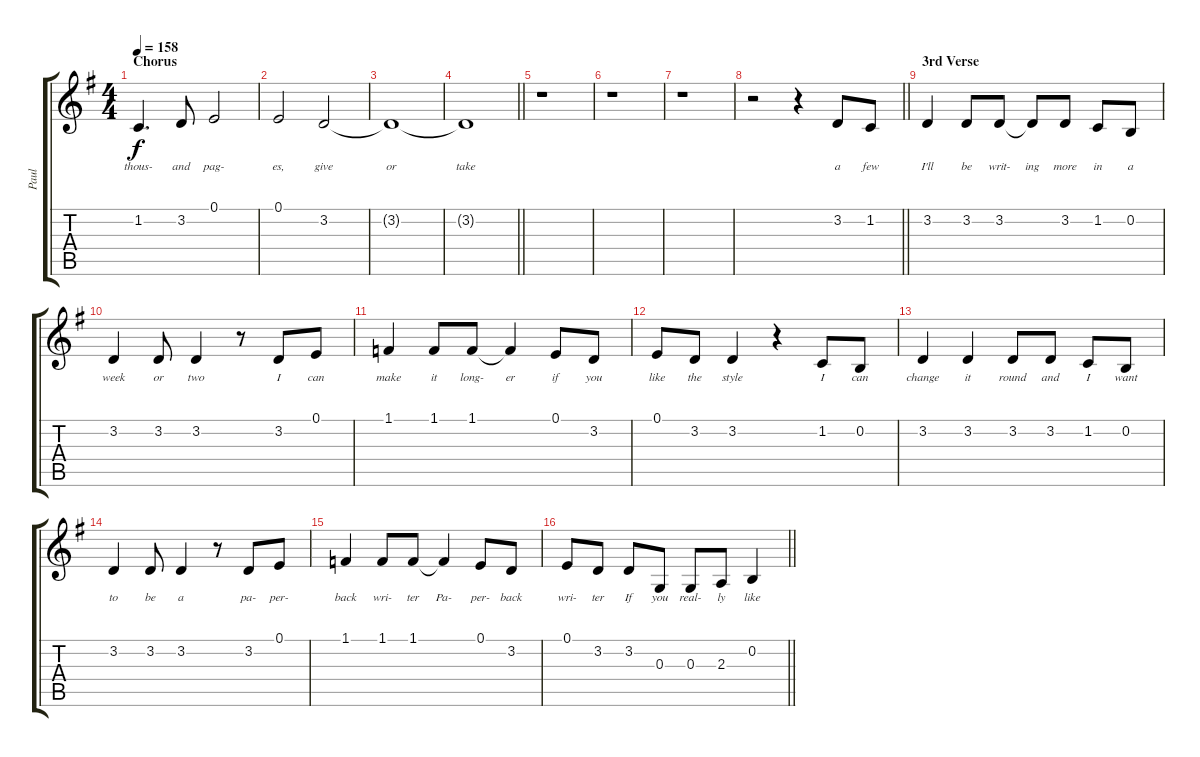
\track ("Paul" "Paul") {instrument altosax}
\staff {score tabs}
\tuning (E4 B3 G3 D3 A2 E2) {hide}
\ts (4 4)
\section ("" "Chorus")
\tempo 158
\clef g2
\ks g
1.2.4{d lyrics (0 "thous-") lyrics (1 "") lyrics (2 "") lyrics (3 "") lyrics (4 "") dy f} 3.2.8{lyrics (0 "and") lyrics (1 "") lyrics (2 "") lyrics (3 "") lyrics (4 "")} 0.1.2{lyrics (0 "pag-") lyrics (1 "") lyrics (2 "") lyrics (3 "") lyrics (4 "")} |
0.1.2{lyrics (0 "es,") lyrics (1 "") lyrics (2 "") lyrics (3 "") lyrics (4 "")} 3.2.2{lyrics (0 "give") lyrics (1 "") lyrics (2 "") lyrics (3 "") lyrics (4 "")} |
3.2{t}.1{lyrics (0 "or") lyrics (1 "") lyrics (2 "") lyrics (3 "") lyrics (4 "")} |
\barLineRight lightlight
3.2{t}.1{lyrics (0 "take") lyrics (1 "") lyrics (2 "") lyrics (3 "") lyrics (4 "")} |
\section ("" "")
r.1 |
r.1 |
r.1 |
\barLineRight lightlight
r.2 r.4 3.2.8{lyrics (0 "a") lyrics (1 "") lyrics (2 "") lyrics (3 "") lyrics (4 "")} 1.2.8{lyrics (0 "few") lyrics (1 "") lyrics (2 "") lyrics (3 "") lyrics (4 "")} |
\section ("" "3rd Verse")
3.2.4{lyrics (0 "I'll") lyrics (1 "") lyrics (2 "") lyrics (3 "") lyrics (4 "")} 3.2.8{lyrics (0 "be") lyrics (1 "") lyrics (2 "") lyrics (3 "") lyrics (4 "")} 3.2.8{lyrics (0 "writ-") lyrics (1 "") lyrics (2 "") lyrics (3 "") lyrics (4 "")} 3.2{t}.8{lyrics (0 "ing") lyrics (1 "") lyrics (2 "") lyrics (3 "") lyrics (4 "")} 3.2.8{lyrics (0 "more") lyrics (1 "") lyrics (2 "") lyrics (3 "") lyrics (4 "")} 1.2.8{lyrics (0 "in") lyrics (1 "") lyrics (2 "") lyrics (3 "") lyrics (4 "")} 0.2.8{lyrics (0 "a") lyrics (1 "") lyrics (2 "") lyrics (3 "") lyrics (4 "")} |
3.2.4{lyrics (0 "week") lyrics (1 "") lyrics (2 "") lyrics (3 "") lyrics (4 "")} 3.2.8{lyrics (0 "or") lyrics (1 "") lyrics (2 "") lyrics (3 "") lyrics (4 "")} 3.2.4{lyrics (0 "two") lyrics (1 "") lyrics (2 "") lyrics (3 "") lyrics (4 "")} r.8 3.2.8{lyrics (0 "I") lyrics (1 "") lyrics (2 "") lyrics (3 "") lyrics (4 "")} 0.1.8{lyrics (0 "can") lyrics (1 "") lyrics (2 "") lyrics (3 "") lyrics (4 "")} |
1.1.4{lyrics (0 "make") lyrics (1 "") lyrics (2 "") lyrics (3 "") lyrics (4 "")} 1.1.8{lyrics (0 "it") lyrics (1 "") lyrics (2 "") lyrics (3 "") lyrics (4 "")} 1.1.8{lyrics (0 "long-") lyrics (1 "") lyrics (2 "") lyrics (3 "") lyrics (4 "")} 1.1{t}.4{lyrics (0 "er") lyrics (1 "") lyrics (2 "") lyrics (3 "") lyrics (4 "")} 0.1.8{lyrics (0 "if") lyrics (1 "") lyrics (2 "") lyrics (3 "") lyrics (4 "")} 3.2.8{lyrics (0 "you") lyrics (1 "") lyrics (2 "") lyrics (3 "") lyrics (4 "")} |
0.1.8{lyrics (0 "like") lyrics (1 "") lyrics (2 "") lyrics (3 "") lyrics (4 "")} 3.2.8{lyrics (0 "the") lyrics (1 "") lyrics (2 "") lyrics (3 "") lyrics (4 "")} 3.2.4{lyrics (0 "style") lyrics (1 "") lyrics (2 "") lyrics (3 "") lyrics (4 "")} r.4 1.2.8{lyrics (0 "I") lyrics (1 "") lyrics (2 "") lyrics (3 "") lyrics (4 "")} 0.2.8{lyrics (0 "can") lyrics (1 "") lyrics (2 "") lyrics (3 "") lyrics (4 "")} |
3.2.4{lyrics (0 "change") lyrics (1 "") lyrics (2 "") lyrics (3 "") lyrics (4 "")} 3.2.4{lyrics (0 "it") lyrics (1 "") lyrics (2 "") lyrics (3 "") lyrics (4 "")} 3.2.8{lyrics (0 "round") lyrics (1 "") lyrics (2 "") lyrics (3 "") lyrics (4 "")} 3.2.8{lyrics (0 "and") lyrics (1 "") lyrics (2 "") lyrics (3 "") lyrics (4 "")} 1.2.8{lyrics (0 "I") lyrics (1 "") lyrics (2 "") lyrics (3 "") lyrics (4 "")} 0.2.8{lyrics (0 "want") lyrics (1 "") lyrics (2 "") lyrics (3 "") lyrics (4 "")} |
3.2.4{lyrics (0 "to") lyrics (1 "") lyrics (2 "") lyrics (3 "") lyrics (4 "")} 3.2.8{lyrics (0 "be") lyrics (1 "") lyrics (2 "") lyrics (3 "") lyrics (4 "")} 3.2.4{lyrics (0 "a") lyrics (1 "") lyrics (2 "") lyrics (3 "") lyrics (4 "")} r.8 3.2.8{lyrics (0 "pa-") lyrics (1 "") lyrics (2 "") lyrics (3 "") lyrics (4 "")} 0.1.8{lyrics (0 "per-") lyrics (1 "") lyrics (2 "") lyrics (3 "") lyrics (4 "")} |
1.1.4{lyrics (0 "back") lyrics (1 "") lyrics (2 "") lyrics (3 "") lyrics (4 "")} 1.1.8{lyrics (0 "wri-") lyrics (1 "") lyrics (2 "") lyrics (3 "") lyrics (4 "")} 1.1.8{lyrics (0 "ter") lyrics (1 "") lyrics (2 "") lyrics (3 "") lyrics (4 "")} 1.1{t}.4{lyrics (0 "Pa-") lyrics (1 "") lyrics (2 "") lyrics (3 "") lyrics (4 "")} 0.1.8{lyrics (0 "per-") lyrics (1 "") lyrics (2 "") lyrics (3 "") lyrics (4 "")} 3.2.8{lyrics (0 "back") lyrics (1 "") lyrics (2 "") lyrics (3 "") lyrics (4 "")} |
\barLineRight lightlight
0.1.8{lyrics (0 "wri-") lyrics (1 "") lyrics (2 "") lyrics (3 "") lyrics (4 "")} 3.2.8{lyrics (0 "ter") lyrics (1 "") lyrics (2 "") lyrics (3 "") lyrics (4 "")} 3.2.8{lyrics (0 "If") lyrics (1 "") lyrics (2 "") lyrics (3 "") lyrics (4 "")} 0.3.8{lyrics (0 "you") lyrics (1 "") lyrics (2 "") lyrics (3 "") lyrics (4 "")} 0.3.8{lyrics (0 "real-") lyrics (1 "") lyrics (2 "") lyrics (3 "") lyrics (4 "")} 2.3.8{lyrics (0 "ly") lyrics (1 "") lyrics (2 "") lyrics (3 "") lyrics (4 "")} 0.2.4{lyrics (0 "like") lyrics (1 "") lyrics (2 "") lyrics (3 "") lyrics (4 "")}
